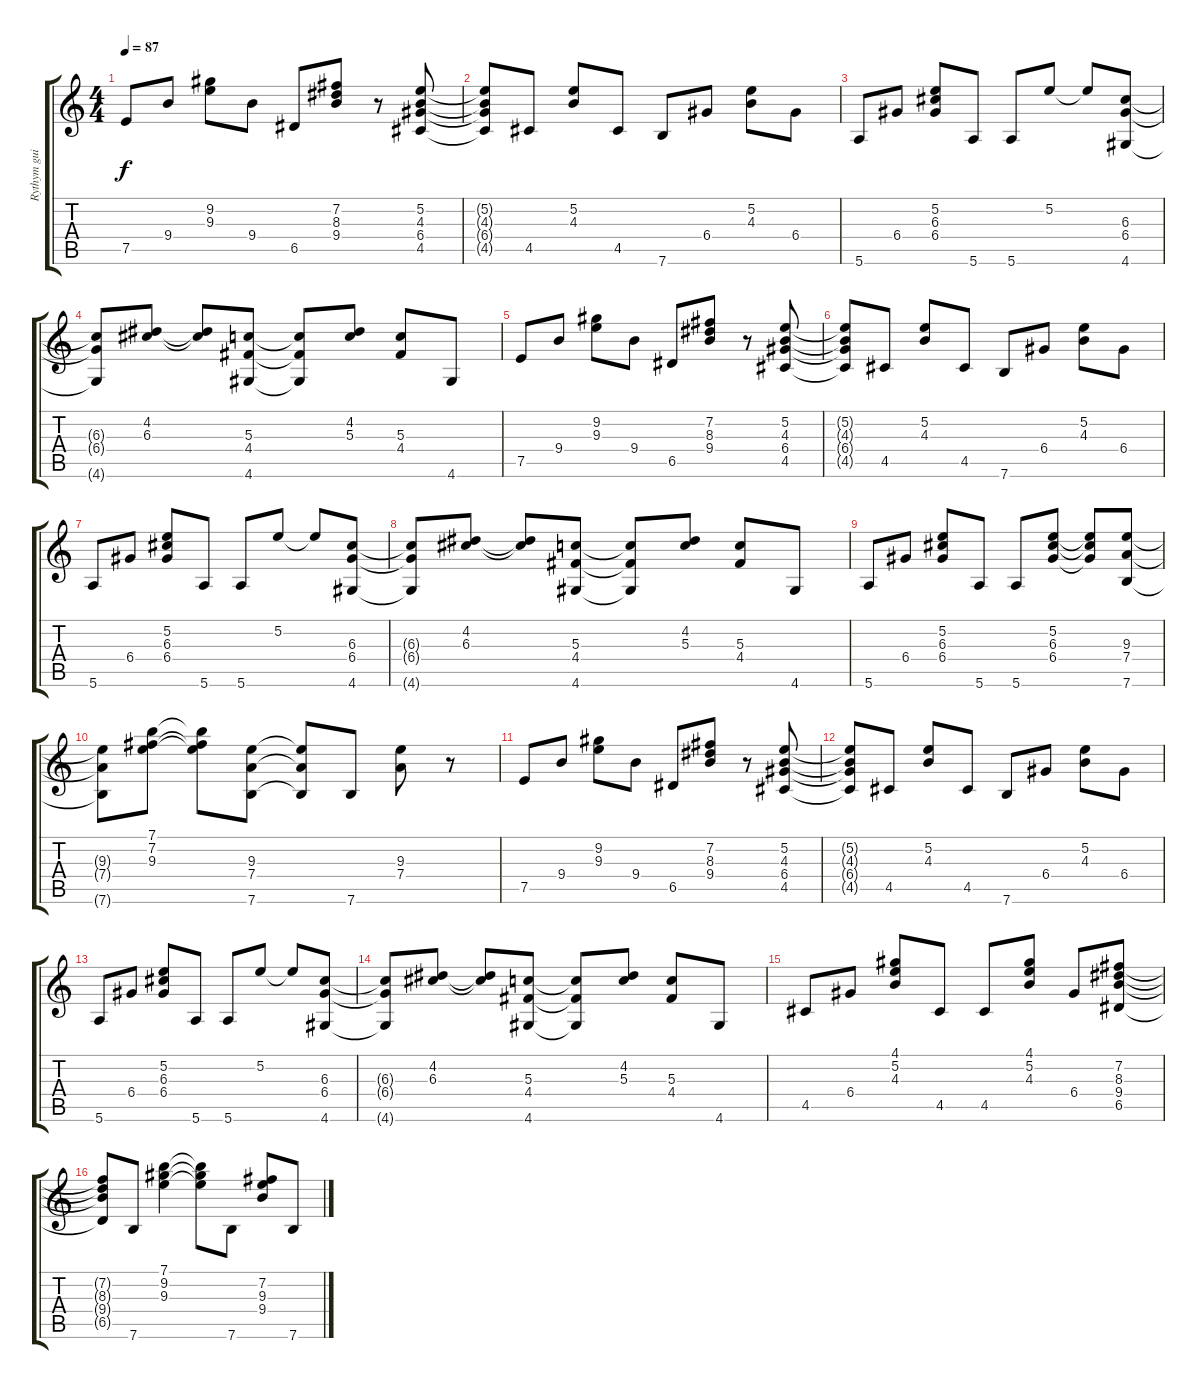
\track ("Rythym guitar" "Rythym gui") {instrument acousticguitarsteel}
\staff {score tabs}
\tuning (E4 B3 G3 D3 A2 E2) {hide}
\ts (4 4)
\tempo 87
\clef g2
\ks c
7.5.8{dy f instrument acousticguitarsteel} 9.4.8 (9.2 9.3).8 9.4.8 6.5.8 (7.2 8.3 9.4).8 r.8 (5.2 4.3 6.4 4.5).8 |
(5.2{t} 4.3{t} 6.4{t} 4.5{t}).8 4.5.8 (5.2 4.3).8 4.5.8 7.6.8 6.4.8 (5.2 4.3).8 6.4.8 |
5.6.8 6.4.8 (5.2 6.3 6.4).8 5.6.8 5.6.8 5.2.8 5.2{t}.8 (6.3 6.4 4.6).8 |
(6.3{t} 6.4{t} 4.6{t}).8 (4.2 6.3).8 (4.2{t} 6.3{t}).8 (5.3 4.4 4.6).8 (5.3{t} 4.4{t} 4.6{t}).8 (4.2 5.3).8 (5.3 4.4).8 4.6.8 |
7.5.8 9.4.8 (9.2 9.3).8 9.4.8 6.5.8 (7.2 8.3 9.4).8 r.8 (5.2 4.3 6.4 4.5).8 |
(5.2{t} 4.3{t} 6.4{t} 4.5{t}).8 4.5.8 (5.2 4.3).8 4.5.8 7.6.8 6.4.8 (5.2 4.3).8 6.4.8 |
5.6.8 6.4.8 (5.2 6.3 6.4).8 5.6.8 5.6.8 5.2.8 5.2{t}.8 (6.3 6.4 4.6).8 |
(6.3{t} 6.4{t} 4.6{t}).8 (4.2 6.3).8 (4.2{t} 6.3{t}).8 (5.3 4.4 4.6).8 (5.3{t} 4.4{t} 4.6{t}).8 (4.2 5.3).8 (5.3 4.4).8 4.6.8 |
5.6.8 6.4.8 (5.2 6.3 6.4).8 5.6.8 5.6.8 (5.2 6.3 6.4).8 (5.2{t} 6.3{t} 6.4{t}).8 (9.3 7.4 7.6).8 |
(9.3{t} 7.4{t} 7.6{t}).8 (7.1 7.2 9.3).8 (7.1{t} 7.2{t} 9.3{t}).8 (9.3 7.4 7.6).8 (9.3{t} 7.4{t} 7.6{t}).8 7.6.8 (9.3 7.4).8 r.8 |
7.5.8 9.4.8 (9.2 9.3).8 9.4.8 6.5.8 (7.2 8.3 9.4).8 r.8 (5.2 4.3 6.4 4.5).8 |
(5.2{t} 4.3{t} 6.4{t} 4.5{t}).8 4.5.8 (5.2 4.3).8 4.5.8 7.6.8 6.4.8 (5.2 4.3).8 6.4.8 |
5.6.8 6.4.8 (5.2 6.3 6.4).8 5.6.8 5.6.8 5.2.8 5.2{t}.8 (6.3 6.4 4.6).8 |
(6.3{t} 6.4{t} 4.6{t}).8 (4.2 6.3).8 (4.2{t} 6.3{t}).8 (5.3 4.4 4.6).8 (5.3{t} 4.4{t} 4.6{t}).8 (4.2 5.3).8 (5.3 4.4).8 4.6.8 |
4.5.8 6.4.8 (4.1 5.2 4.3).8 4.5.8 4.5.8 (4.1 5.2 4.3).8 6.4.8 (7.2 8.3 9.4 6.5).8 |
(7.2{t} 8.3{t} 9.4{t} 6.5{t}).8 7.6.8 (7.1 9.2 9.3).4 (7.1{t} 9.2{t} 9.3{t}).8 7.6.8 (7.2 9.3 9.4).8 7.6.8
